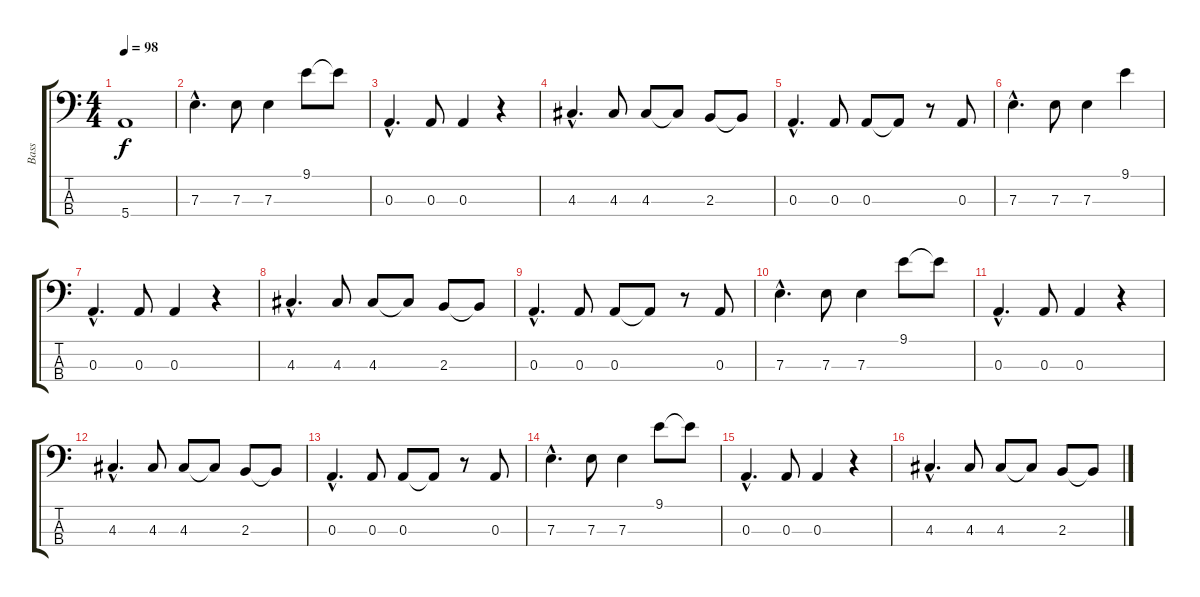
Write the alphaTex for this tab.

\track ("Bass" "Bass") {instrument acousticbass}
\staff {score tabs}
\tuning (G2 D2 A1 E1) {hide}
\ts (4 4)
\tempo 98
\clef f4
\ks c
5.4.1{dy f} |
7.3{hac}.4{d} 7.3.8 7.3.4 9.1.8 9.1{t}.8 |
0.3{hac}.4{d} 0.3.8 0.3.4 r.4 |
4.3{hac}.4{d} 4.3.8 4.3.8 4.3{t}.8 2.3.8 2.3{t}.8 |
0.3{hac}.4{d} 0.3.8 0.3.8 0.3{t}.8 r.8 0.3.8 |
7.3{hac}.4{d} 7.3.8 7.3.4 9.1.4 |
0.3{hac}.4{d} 0.3.8 0.3.4 r.4 |
4.3{hac}.4{d} 4.3.8 4.3.8 4.3{t}.8 2.3.8 2.3{t}.8 |
0.3{hac}.4{d} 0.3.8 0.3.8 0.3{t}.8 r.8 0.3.8 |
7.3{hac}.4{d} 7.3.8 7.3.4 9.1.8 9.1{t}.8 |
0.3{hac}.4{d} 0.3.8 0.3.4 r.4 |
4.3{hac}.4{d} 4.3.8 4.3.8 4.3{t}.8 2.3.8 2.3{t}.8 |
0.3{hac}.4{d} 0.3.8 0.3.8 0.3{t}.8 r.8 0.3.8 |
7.3{hac}.4{d} 7.3.8 7.3.4 9.1.8 9.1{t}.8 |
0.3{hac}.4{d} 0.3.8 0.3.4 r.4 |
4.3{hac}.4{d} 4.3.8 4.3.8 4.3{t}.8 2.3.8 2.3{t}.8
